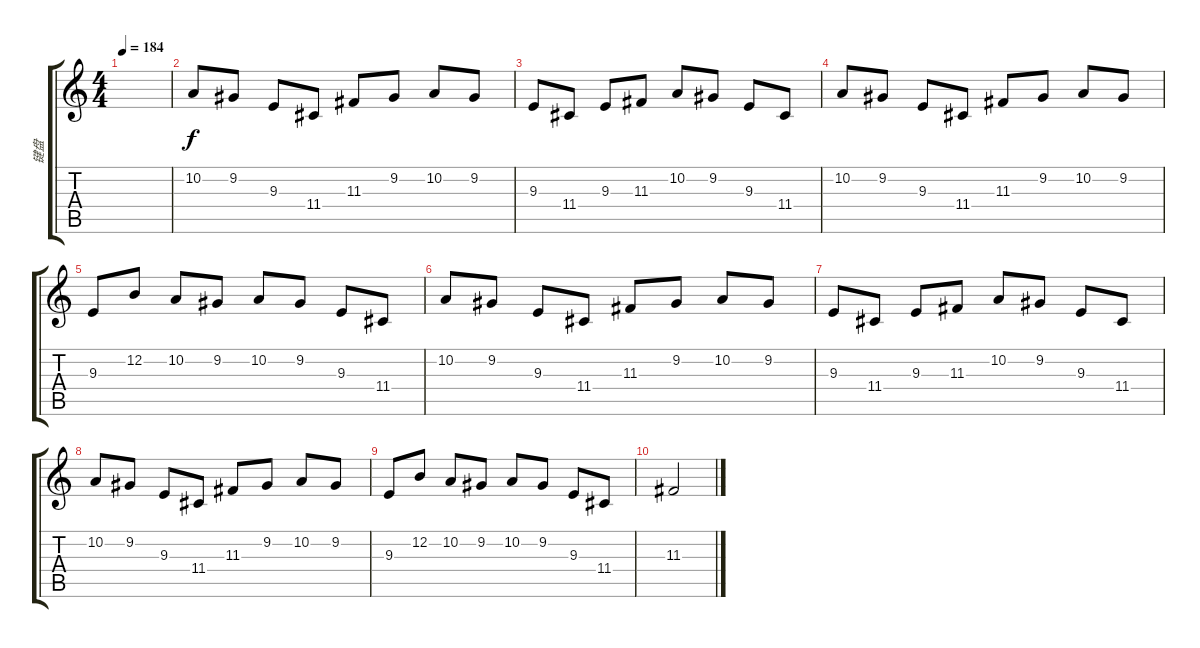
\track ("键盘" "键盘") {instrument harpsichord}
\staff {score tabs}
\tuning (E4 B3 G3 D3 A2 E2) {hide}
\ts (4 4)
\tempo 184
\clef g2
\ks c
|
10.2.8 9.2.8 9.3.8 11.4.8 11.3.8 9.2.8 10.2.8 9.2.8 |
9.3.8 11.4.8 9.3.8 11.3.8 10.2.8 9.2.8 9.3.8 11.4.8 |
10.2.8 9.2.8 9.3.8 11.4.8 11.3.8 9.2.8 10.2.8 9.2.8 |
9.3.8 12.2.8 10.2.8 9.2.8 10.2.8 9.2.8 9.3.8 11.4.8 |
10.2.8 9.2.8 9.3.8 11.4.8 11.3.8 9.2.8 10.2.8 9.2.8 |
9.3.8 11.4.8 9.3.8 11.3.8 10.2.8 9.2.8 9.3.8 11.4.8 |
10.2.8 9.2.8 9.3.8 11.4.8 11.3.8 9.2.8 10.2.8 9.2.8 |
9.3.8 12.2.8 10.2.8 9.2.8 10.2.8 9.2.8 9.3.8 11.4.8 |
11.3.2
